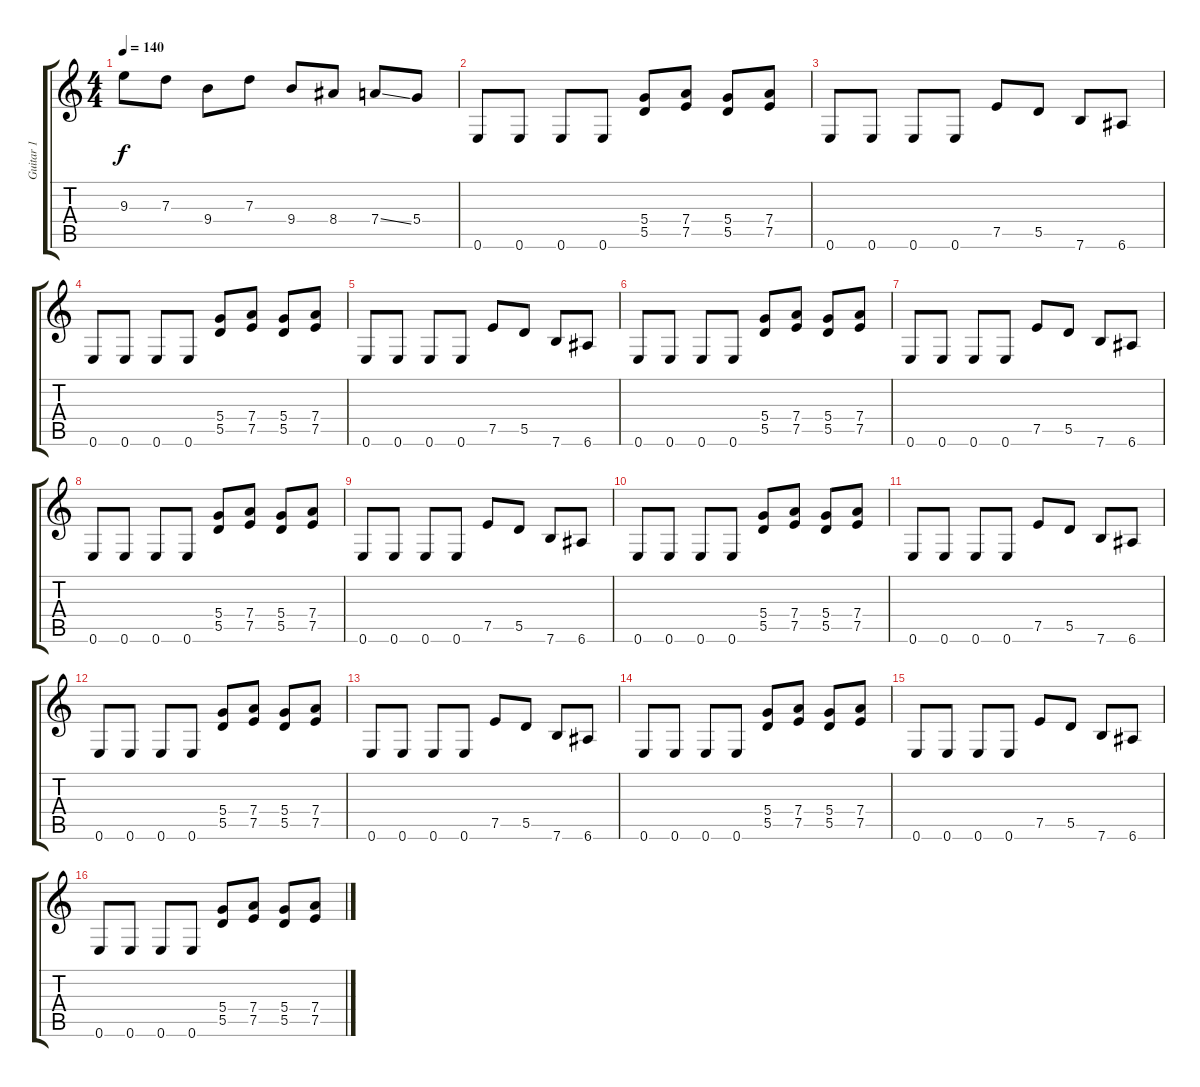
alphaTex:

\track ("Guitar 1" "Guitar 1") {instrument overdrivenguitar}
\staff {score tabs}
\tuning (E4 B3 G3 D3 A2 E2) {hide}
\ts (4 4)
\tempo 140
\clef g2
\ks c
9.3.8{dy f} 7.3.8 9.4.8 7.3.8 9.4.8 8.4.8 7.4{ss}.8 5.4.8 |
0.6.8 0.6.8 0.6.8 0.6.8 (5.4 5.5).8 (7.4 7.5).8 (5.4 5.5).8 (7.4 7.5).8 |
0.6.8 0.6.8 0.6.8 0.6.8 7.5.8 5.5.8 7.6.8 6.6.8 |
0.6.8 0.6.8 0.6.8 0.6.8 (5.4 5.5).8 (7.4 7.5).8 (5.4 5.5).8 (7.4 7.5).8 |
0.6.8 0.6.8 0.6.8 0.6.8 7.5.8 5.5.8 7.6.8 6.6.8 |
0.6.8 0.6.8 0.6.8 0.6.8 (5.4 5.5).8 (7.4 7.5).8 (5.4 5.5).8 (7.4 7.5).8 |
0.6.8 0.6.8 0.6.8 0.6.8 7.5.8 5.5.8 7.6.8 6.6.8 |
0.6.8 0.6.8 0.6.8 0.6.8 (5.4 5.5).8 (7.4 7.5).8 (5.4 5.5).8 (7.4 7.5).8 |
0.6.8 0.6.8 0.6.8 0.6.8 7.5.8 5.5.8 7.6.8 6.6.8 |
0.6.8 0.6.8 0.6.8 0.6.8 (5.4 5.5).8 (7.4 7.5).8 (5.4 5.5).8 (7.4 7.5).8 |
0.6.8 0.6.8 0.6.8 0.6.8 7.5.8 5.5.8 7.6.8 6.6.8 |
0.6.8 0.6.8 0.6.8 0.6.8 (5.4 5.5).8 (7.4 7.5).8 (5.4 5.5).8 (7.4 7.5).8 |
0.6.8 0.6.8 0.6.8 0.6.8 7.5.8 5.5.8 7.6.8 6.6.8 |
0.6.8 0.6.8 0.6.8 0.6.8 (5.4 5.5).8 (7.4 7.5).8 (5.4 5.5).8 (7.4 7.5).8 |
0.6.8 0.6.8 0.6.8 0.6.8 7.5.8 5.5.8 7.6.8 6.6.8 |
0.6.8 0.6.8 0.6.8 0.6.8 (5.4 5.5).8 (7.4 7.5).8 (5.4 5.5).8 (7.4 7.5).8
